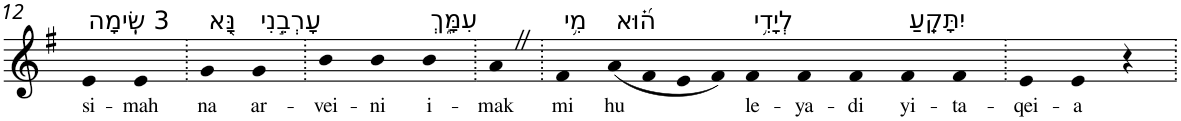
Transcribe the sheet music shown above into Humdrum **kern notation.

**kern	**text
*part1	*part1
*staff1	*staff1
*I"Piano	*
*I'Pno	*
!!LO:PB:g=z
*clefG2	*
*k[f#]	*
*G:	*
=12	=12
!LO:TX:a:t=3 שִֽׂימָה	!
!	!LO:LY:b
4e	si-
!	!LO:LY:b
4e	-mah
=13.	=13.
!LO:TX:a:t=נָּ֭א	!
!	!LO:LY:b
4g	na
!LO:TX:a:t=עָרְבֵ֣נִי	!
!	!LO:LY:b
4g	ar-
=14.	=14.
!	!LO:LY:b
4b	-vei-
!	!LO:LY:b
4b	-ni
!LO:TX:a:t=עִמָּ֑ךְ	!
!	!LO:LY:b
4b	i-
=15.	=15.
!	!LO:LY:b
4aZ	-mak
=16.	=16.
!LO:TX:a:t=מִ֥י	!
!	!LO:LY:b
4f#	mi
!LO:TX:a:t=ה֝֗וּא	!
!	!LO:LY:b
(8a	hu
8f#	.
8e	.
8f#)	.
!LO:TX:a:t=לְיָדִ֥י	!
!	!LO:LY:b
4f#	le-
!	!LO:LY:b
4f#	-ya-
!	!LO:LY:b
4f#	-di
!LO:TX:a:t=יִתָּקֵֽעַ	!
!	!LO:LY:b
4f#	yi-
!	!LO:LY:b
4f#	-ta-
=17.	=17.
!	!LO:LY:b
4e	-qei-
!	!LO:LY:b
4e	-a
4r	.
=.	=.
*-	*-
